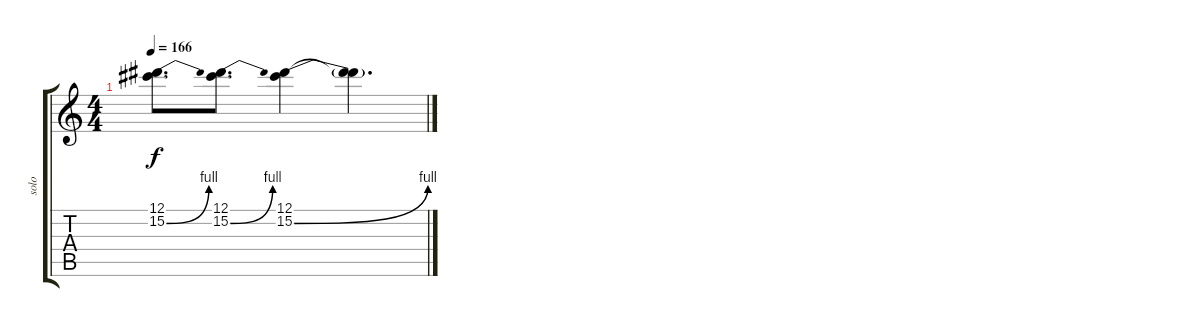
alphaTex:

\track ("solo" "solo") {instrument distortionguitar}
\staff {score tabs}
\tuning (Eb4 Bb3 Gb3 Db3 Ab2 Eb2) {hide}
\ts (4 4)
\tempo 166
\clef g2
\ks c
(12.1 15.2{be (bend 0 0 60 4)}).8{d dy f beam merge} (12.1 15.2{be (bend 0 0 60 4)}).8{d beam merge} (12.1 15.2{be (bend 0 0 60 4)}).4{beam merge} (12.1{t} 15.2{t}).4{d}
